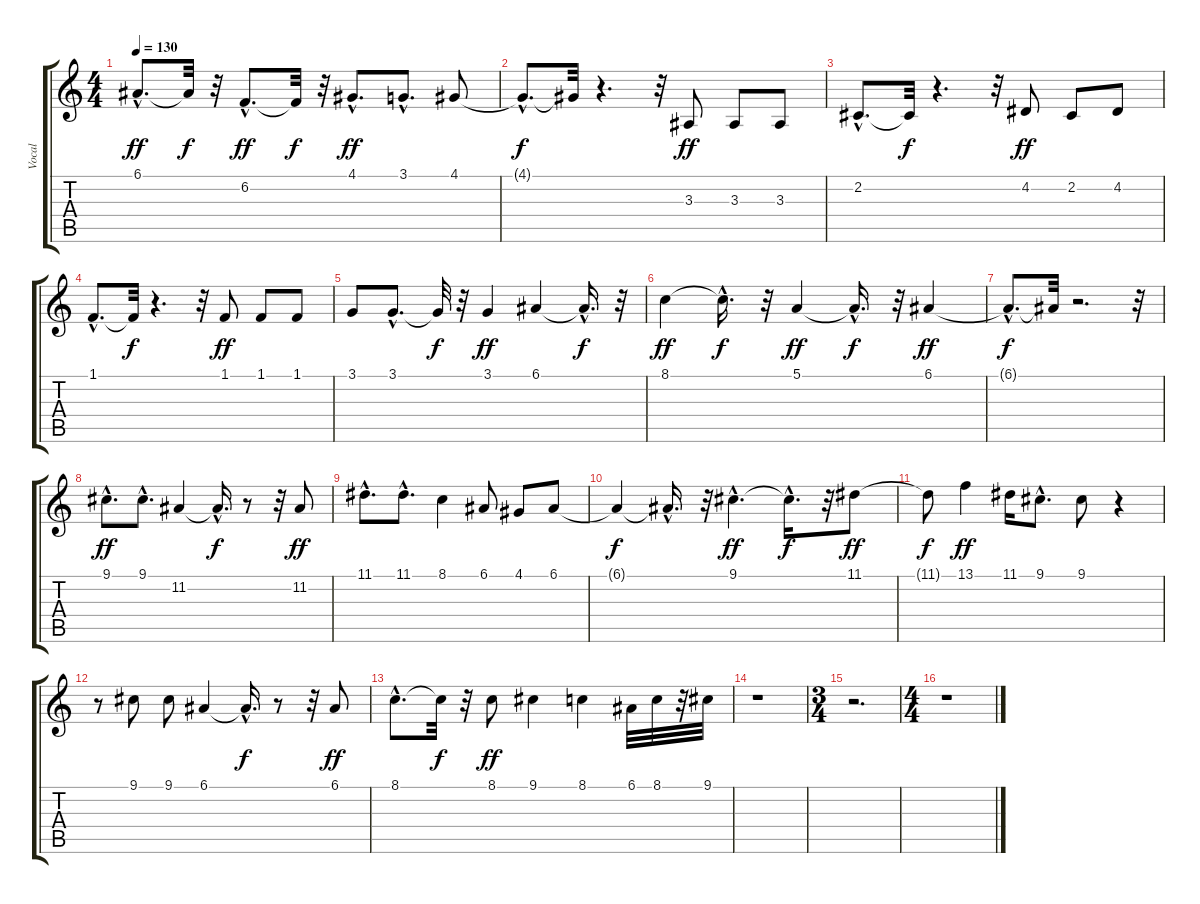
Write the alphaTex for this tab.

\track ("Vocal" "Vocal") {instrument voiceoohs}
\staff {score tabs}
\tuning (E4 B3 G3 D3 A2 E2) {hide}
\ts (4 4)
\tempo 130
\clef g2
\ks c
6.1{hac}.8{d dy ff} 6.1{t}.32{dy f} r.32 6.2{hac}.8{d dy ff} 6.2{t}.32{dy f} r.32 4.1{hac}.8{d dy ff} 3.1{hac}.8{d} 4.1.8 |
4.1{hac t}.8{d dy f} 4.1{t}.32 r.4{d} r.32 3.3.8{dy ff} 3.3.8 3.3.8 |
2.2{hac}.8{d} 2.2{t}.32{dy f} r.4{d} r.32 4.2.8{dy ff} 2.2.8 4.2.8 |
1.1{hac}.8{d} 1.1{t}.32{dy f} r.4{d} r.32 1.1.8{dy ff} 1.1.8 1.1.8 |
3.1.8 3.1{hac}.8{d} 3.1{t}.32{dy f} r.32 3.1.4{dy ff} 6.1.4 6.1{hac t}.16{d dy f} r.32 |
8.1.4{dy ff} 8.1{hac t}.16{d dy f} r.32 5.1.4{dy ff} 5.1{hac t}.16{d dy f} r.32 6.1.4{dy ff} |
6.1{hac t}.8{d dy f} 6.1{t}.32 r.2{d} r.32 |
9.1{hac}.8{d dy ff} 9.1{hac}.8{d} 11.2.4 11.2{hac t}.16{d dy f} r.8 r.32 11.2.8{dy ff} |
11.1{hac}.8{d} 11.1{hac}.8{d} 8.1.4 6.1.8 4.1.8 6.1.8 |
6.1{t}.4{dy f} 6.1{hac t}.16{d} r.32 9.1{hac}.4{d dy ff} 9.1{hac t}.16{d dy f} r.32 11.1.8{dy ff} |
11.1{t}.8{dy f} 13.1.4{dy ff} 11.1.16 9.1{hac}.8{d} 9.1.8 r.4 |
r.8 9.1.8 9.1.8 6.1.4 6.1{hac t}.16{d dy f} r.8 r.32 6.1.8{dy ff} |
8.1{hac}.8{d} 8.1{t}.32{dy f} r.32 8.1.8{dy ff} 9.1.4 8.1.4 6.1.32 8.1.32 r.32 9.1.32 |
r.1 |
\ts (3 4)
r.2{d} |
\ts (4 4)
r.1
